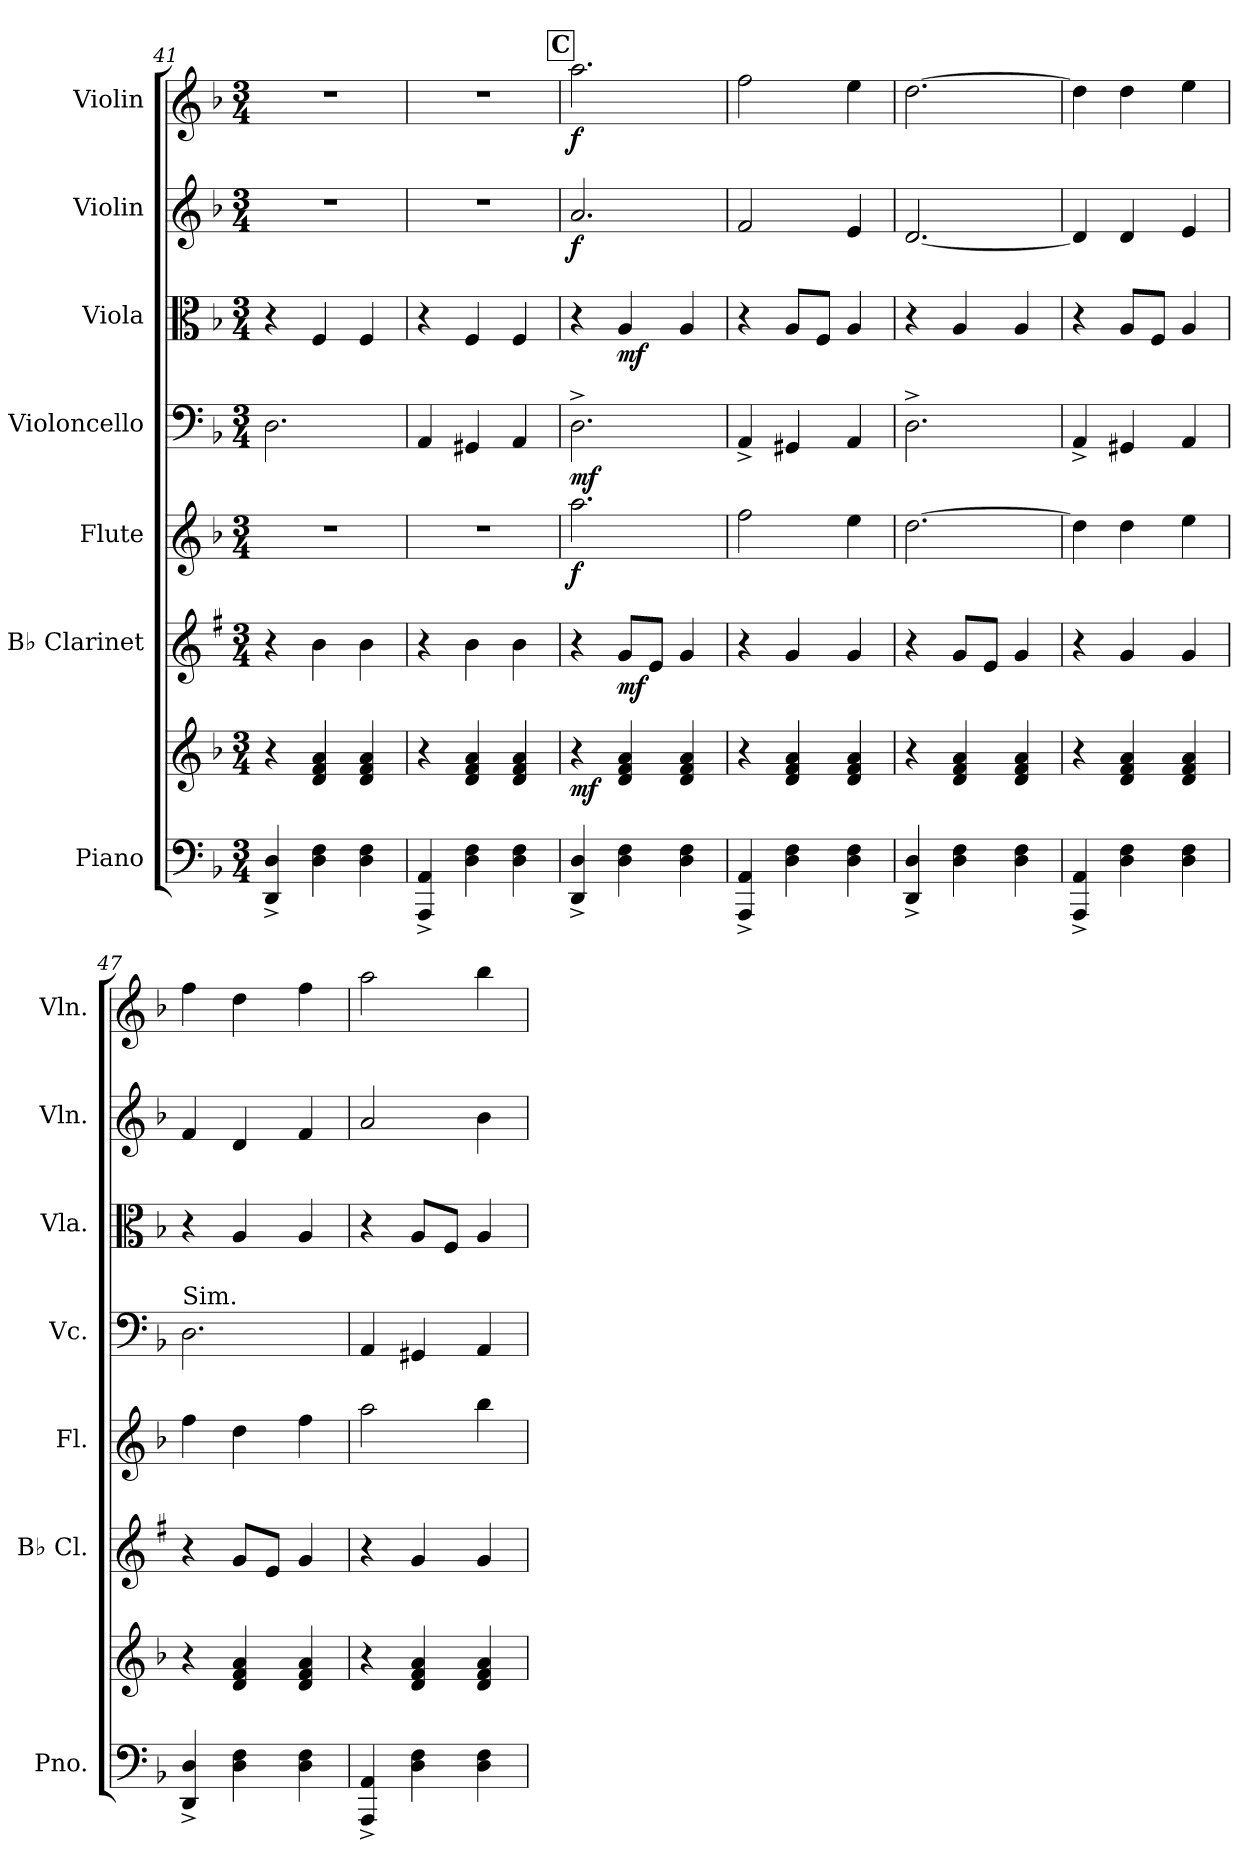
**kern	**kern	**dynam	**kern	**dynam	**kern	**dynam	**kern	**dynam	**kern	**dynam	**kern	**dynam	**kern	**dynam
*part7	*part7	*part7	*part6	*part6	*part5	*part5	*part4	*part4	*part3	*part3	*part2	*part2	*part1	*part1
*staff8	*staff7	*staff7/8	*staff6	*staff6	*staff5	*staff5	*staff4	*staff4	*staff3	*staff3	*staff2	*staff2	*staff1	*staff1
*I"Piano	*	*	*I"B♭ Clarinet	*	*I"Flute	*	*I"Violoncello	*	*I"Viola	*	*I"Violin	*	*I"Violin	*
*I'Pno.	*	*	*I'B♭ Cl.	*	*I'Fl.	*	*I'Vc.	*	*I'Vla.	*	*I'Vln.	*	*I'Vln.	*
!!LO:PB:g=z
*clefF4	*clefG2	*	*clefG2	*	*clefG2	*	*clefF4	*	*clefC3	*	*clefG2	*	*clefG2	*
*	*	*	*ITrd1c2	*	*	*	*	*	*	*	*	*	*	*
*k[b-]	*k[b-]	*	*k[b-]	*	*k[b-]	*	*k[b-]	*	*k[b-]	*	*k[b-]	*	*k[b-]	*
*M3/4	*M3/4	*	*M3/4	*	*M3/4	*	*M3/4	*	*M3/4	*	*M3/4	*	*M3/4	*
=41	=41	=41	=41	=41	=41	=41	=41	=41	=41	=41	=41	=41	=41	=41
4DD/^ 4D/^	4r	.	4r	.	2.r	.	2.D\	.	4r	.	2.r	.	2.r	.
4D\ 4F\	4d/ 4f/ 4a/	.	4a\	.	.	.	.	.	4F/	.	.	.	.	.
4D\ 4F\	4d/ 4f/ 4a/	.	4a\	.	.	.	.	.	4F/	.	.	.	.	.
=42	=42	=42	=42	=42	=42	=42	=42	=42	=42	=42	=42	=42	=42	=42
4AAA/^ 4AA/^	4r	.	4r	.	2.r	.	4AA/	.	4r	.	2.r	.	2.r	.
4D\ 4F\	4d/ 4f/ 4a/	.	4a\	.	.	.	4GG#X/	.	4F/	.	.	.	.	.
4D\ 4F\	4d/ 4f/ 4a/	.	4a\	.	.	.	4AA/	.	4F/	.	.	.	.	.
!!LO:REH:place=s1:a:B:fs=14:t=C
=43	=43	=43	=43	=43	=43	=43	=43	=43	=43	=43	=43	=43	=43	=43
!	!	!LO:DY:b	!	!	!	!LO:DY:b	!	!LO:DY:b	!	!	!	!LO:DY:b	!	!LO:DY:b
4DD/^ 4D/^	4r	mf	4r	.	2.aa\	f	2.D^\	mf	4r	.	2.a/	f	2.aa\	f
!	!	!	!	!LO:DY:b	!	!	!	!	!	!LO:DY:b	!	!	!	!
4D\ 4F\	4d/ 4f/ 4a/	.	8f/L	mf	.	.	.	.	4A/	mf	.	.	.	.
.	.	.	8d/J	.	.	.	.	.	.	.	.	.	.	.
4D\ 4F\	4d/ 4f/ 4a/	.	4f/	.	.	.	.	.	4A/	.	.	.	.	.
=44	=44	=44	=44	=44	=44	=44	=44	=44	=44	=44	=44	=44	=44	=44
4AAA/^ 4AA/^	4r	.	4r	.	2ff\	.	4AA^/	.	4r	.	2f/	.	2ff\	.
4D\ 4F\	4d/ 4f/ 4a/	.	4f/	.	.	.	4GG#X/	.	8A/L	.	.	.	.	.
.	.	.	.	.	.	.	.	.	8F/J	.	.	.	.	.
4D\ 4F\	4d/ 4f/ 4a/	.	4f/	.	4ee\	.	4AA/	.	4A/	.	4e/	.	4ee\	.
=45	=45	=45	=45	=45	=45	=45	=45	=45	=45	=45	=45	=45	=45	=45
4DD/^ 4D/^	4r	.	4r	.	[2.dd\	.	2.D^\	.	4r	.	[2.d/	.	[2.dd\	.
4D\ 4F\	4d/ 4f/ 4a/	.	8f/L	.	.	.	.	.	4A/	.	.	.	.	.
.	.	.	8d/J	.	.	.	.	.	.	.	.	.	.	.
4D\ 4F\	4d/ 4f/ 4a/	.	4f/	.	.	.	.	.	4A/	.	.	.	.	.
=46	=46	=46	=46	=46	=46	=46	=46	=46	=46	=46	=46	=46	=46	=46
4AAA/^ 4AA/^	4r	.	4r	.	4dd\]	.	4AA^/	.	4r	.	4d/]	.	4dd\]	.
4D\ 4F\	4d/ 4f/ 4a/	.	4f/	.	4dd\	.	4GG#X/	.	8A/L	.	4d/	.	4dd\	.
.	.	.	.	.	.	.	.	.	8F/J	.	.	.	.	.
4D\ 4F\	4d/ 4f/ 4a/	.	4f/	.	4ee\	.	4AA/	.	4A/	.	4e/	.	4ee\	.
=47	=47	=47	=47	=47	=47	=47	=47	=47	=47	=47	=47	=47	=47	=47
!	!	!	!	!	!	!	!LO:TX:a:t=Sim.	!	!	!	!	!	!	!
4DD/^ 4D/^	4r	.	4r	.	4ff\	.	2.D\	.	4r	.	4f/	.	4ff\	.
4D\ 4F\	4d/ 4f/ 4a/	.	8f/L	.	4dd\	.	.	.	4A/	.	4d/	.	4dd\	.
.	.	.	8d/J	.	.	.	.	.	.	.	.	.	.	.
4D\ 4F\	4d/ 4f/ 4a/	.	4f/	.	4ff\	.	.	.	4A/	.	4f/	.	4ff\	.
=48	=48	=48	=48	=48	=48	=48	=48	=48	=48	=48	=48	=48	=48	=48
4AAA/^ 4AA/^	4r	.	4r	.	2aa\	.	4AA/	.	4r	.	2a/	.	2aa\	.
4D\ 4F\	4d/ 4f/ 4a/	.	4f/	.	.	.	4GG#X/	.	8A/L	.	.	.	.	.
.	.	.	.	.	.	.	.	.	8F/J	.	.	.	.	.
4D\ 4F\	4d/ 4f/ 4a/	.	4f/	.	4bb-\	.	4AA/	.	4A/	.	4b-\	.	4bb-\	.
=	=	=	=	=	=	=	=	=	=	=	=	=	=	=
*-	*-	*-	*-	*-	*-	*-	*-	*-	*-	*-	*-	*-	*-	*-
